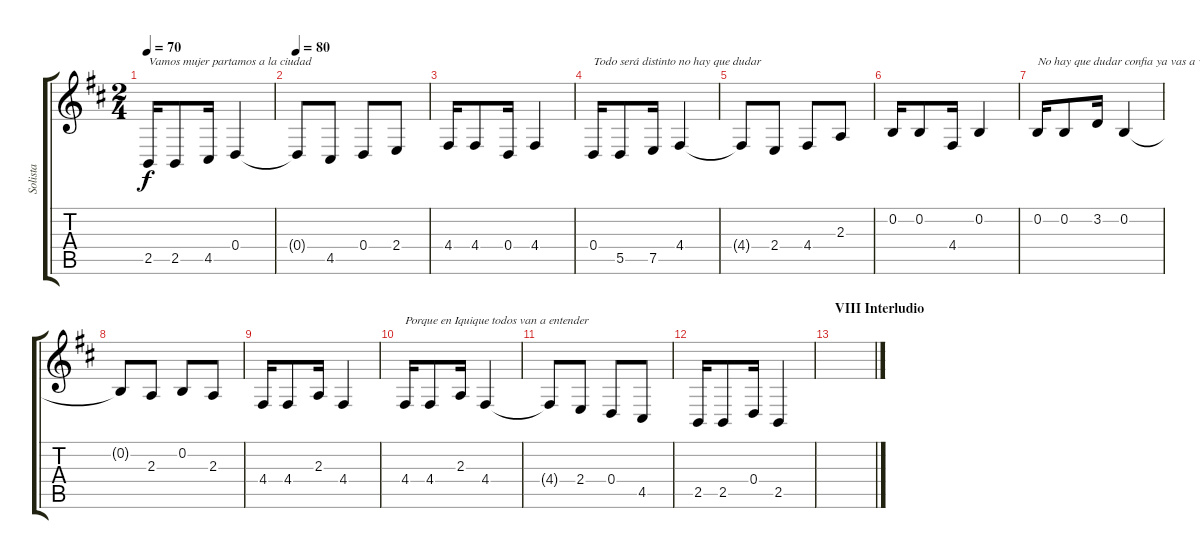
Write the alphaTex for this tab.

\track ("Solista" "Solista") {instrument synthstrings2}
\staff {score tabs}
\tuning (E4 B3 G3 D3 A2 E2) {hide}
\ts (2 4)
\tempo 70
\clef g2
\ks d
2.5.16{txt "Vamos mujer partamos a la ciudad" dy f} 2.5.8 4.5.16 0.4.4 |
\tempo 80
0.4{t}.8 4.5.8 0.4.8 2.4.8 |
4.4.16 4.4.8 0.4.16 4.4.4 |
0.4.16{txt "Todo será distinto no hay que dudar"} 5.5.8 7.5.16 4.4.4 |
4.4{t}.8 2.4.8 4.4.8 2.3.8 |
0.2.16 0.2.8 4.4.16 0.2.4 |
0.2.16{txt "No hay que dudar confia ya vas a ver"} 0.2.8 3.2.16 0.2.4 |
0.2{t}.8 2.3.8 0.2.8 2.3.8 |
4.4.16 4.4.8 2.3.16 4.4.4 |
4.4.16{txt "Porque en Iquique todos van a entender"} 4.4.8 2.3.16 4.4.4 |
4.4{t}.8 2.4.8 0.4.8 4.5.8 |
2.5.16 2.5.8 0.4.16 2.5.4 |
\section ("" "VIII Interludio")
